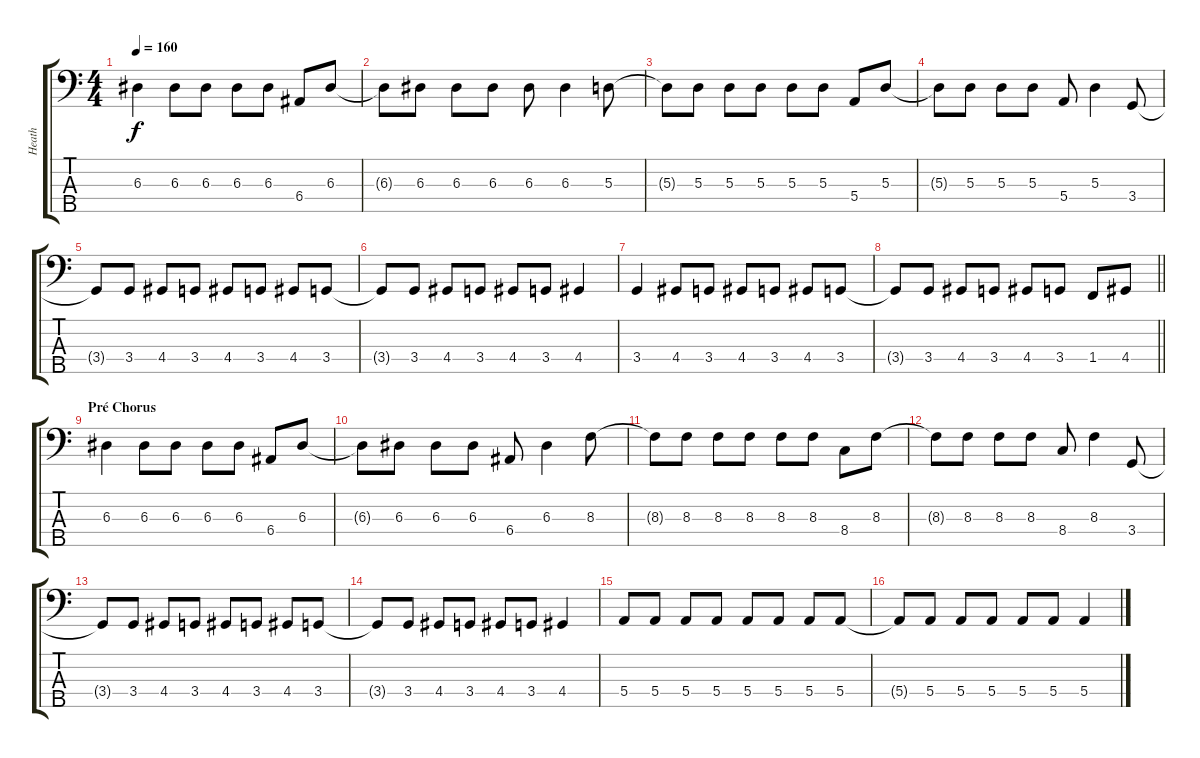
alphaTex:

\track ("Heath" "Heath") {instrument electricbasspick}
\staff {score tabs}
\tuning (G2 D2 A1 E1 B0) {hide}
\ts (4 4)
\tempo 160
\clef f4
\ks c
6.3.4{dy f} 6.3.8 6.3.8 6.3.8 6.3.8 6.4.8 6.3.8 |
6.3{t}.8 6.3.8 6.3.8 6.3.8 6.3.8 6.3.4 5.3.8 |
5.3{t}.8 5.3.8 5.3.8 5.3.8 5.3.8 5.3.8 5.4.8 5.3.8 |
5.3{t}.8 5.3.8 5.3.8 5.3.8 5.4.8 5.3.4 3.4.8 |
3.4{t}.8 3.4.8 4.4.8 3.4.8 4.4.8 3.4.8 4.4.8 3.4.8 |
3.4{t}.8 3.4.8 4.4.8 3.4.8 4.4.8 3.4.8 4.4.4 |
3.4.4 4.4.8 3.4.8 4.4.8 3.4.8 4.4.8 3.4.8 |
\barLineRight lightlight
3.4{t}.8 3.4.8 4.4.8 3.4.8 4.4.8 3.4.8 1.4.8 4.4.8 |
\section ("" "Pré Chorus")
6.3.4 6.3.8 6.3.8 6.3.8 6.3.8 6.4.8 6.3.8 |
6.3{t}.8 6.3.8 6.3.8 6.3.8 6.4.8 6.3.4 8.3.8 |
8.3{t}.8 8.3.8 8.3.8 8.3.8 8.3.8 8.3.8 8.4.8 8.3.8 |
8.3{t}.8 8.3.8 8.3.8 8.3.8 8.4.8 8.3.4 3.4.8 |
3.4{t}.8 3.4.8 4.4.8 3.4.8 4.4.8 3.4.8 4.4.8 3.4.8 |
3.4{t}.8 3.4.8 4.4.8 3.4.8 4.4.8 3.4.8 4.4.4 |
5.4.8 5.4.8 5.4.8 5.4.8 5.4.8 5.4.8 5.4.8 5.4.8 |
5.4{t}.8 5.4.8 5.4.8 5.4.8 5.4.8 5.4.8 5.4.4
